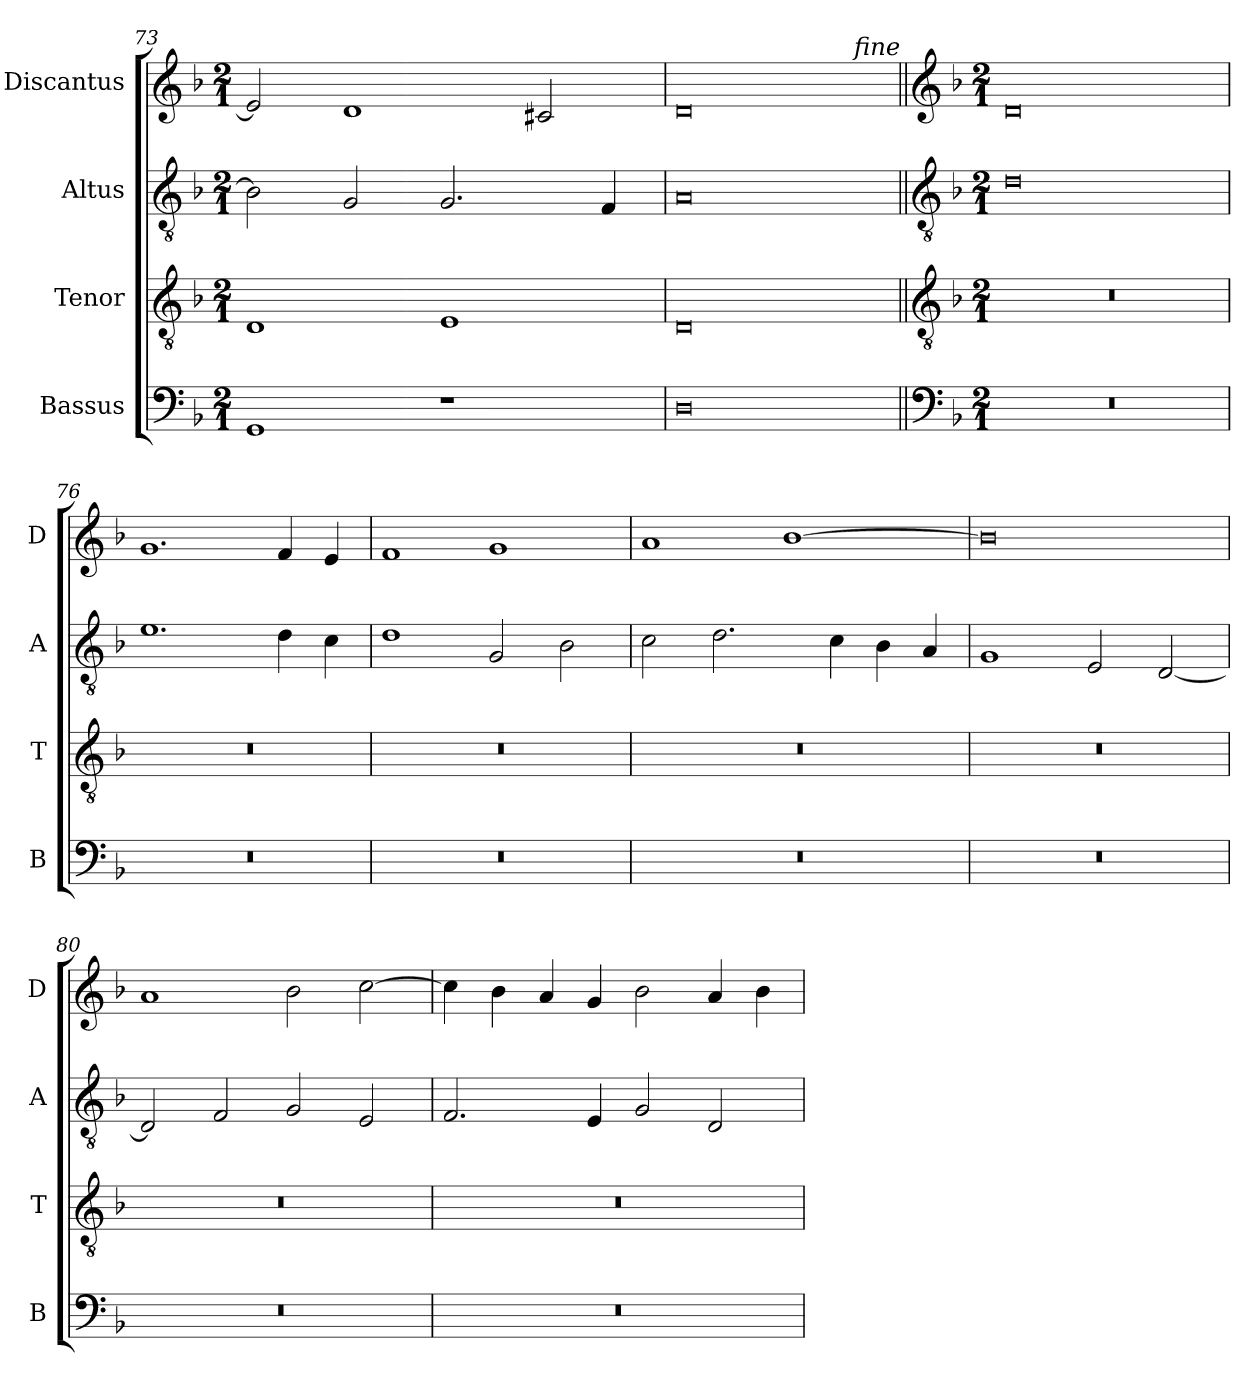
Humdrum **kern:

**kern	**kern	**kern	**kern
*part4	*part3	*part2	*part1
*staff4	*staff3	*staff2	*staff1
*I"Bassus	*I"Tenor	*I"Altus	*I"Discantus
*I'B	*I'T	*I'A	*I'D
*clefF4	*clefGv2	*clefGv2	*clefG2
*k[b-]	*k[b-]	*k[b-]	*k[b-]
*M2/1	*M2/1	*M2/1	*M2/1
=73	=73	=73	=73
1GG	1D	2B-\]	2e/]
.	.	2G/	1d
1r	1E	2.G/	.
.	.	.	2c#X/
.	.	4F/	.
=74	=74	=74	=74
0D	0D	0A	0d
!	!	!	!LO:TX:a:i:rj:t=fine
!!LO:LB:g=z
=75||	=75||	=75||	=75||
*clefF4	*clefGv2	*clefGv2	*clefG2
*k[b-]	*k[b-]	*k[b-]	*k[b-]
*M2/1	*M2/1	*M2/1	*M2/1
0r	0r	0d	0d
=76	=76	=76	=76
0r	0r	1.e	1.g
.	.	4d\	4f/
.	.	4c\	4e/
=77	=77	=77	=77
0r	0r	1d	1f
.	.	2G/	1g
.	.	2B-\	.
=78	=78	=78	=78
0r	0r	2c\	1a
.	.	2.d\	.
.	.	.	[1b-
.	.	4c\	.
.	.	4B-\	.
.	.	4A/	.
=79	=79	=79	=79
0r	0r	1G	0b-]
.	.	2E/	.
.	.	[2D/	.
=80	=80	=80	=80
0r	0r	2D/]	1a
.	.	2F/	.
.	.	2G/	2b-\
.	.	2E/	[2cc\
=81	=81	=81	=81
0r	0r	2.F/	4cc\]
.	.	.	4b-\
.	.	.	4a/
.	.	4E/	4g/
.	.	2G/	2b-\
.	.	2D/	4a/
.	.	.	4b-\
=	=	=	=
*-	*-	*-	*-
